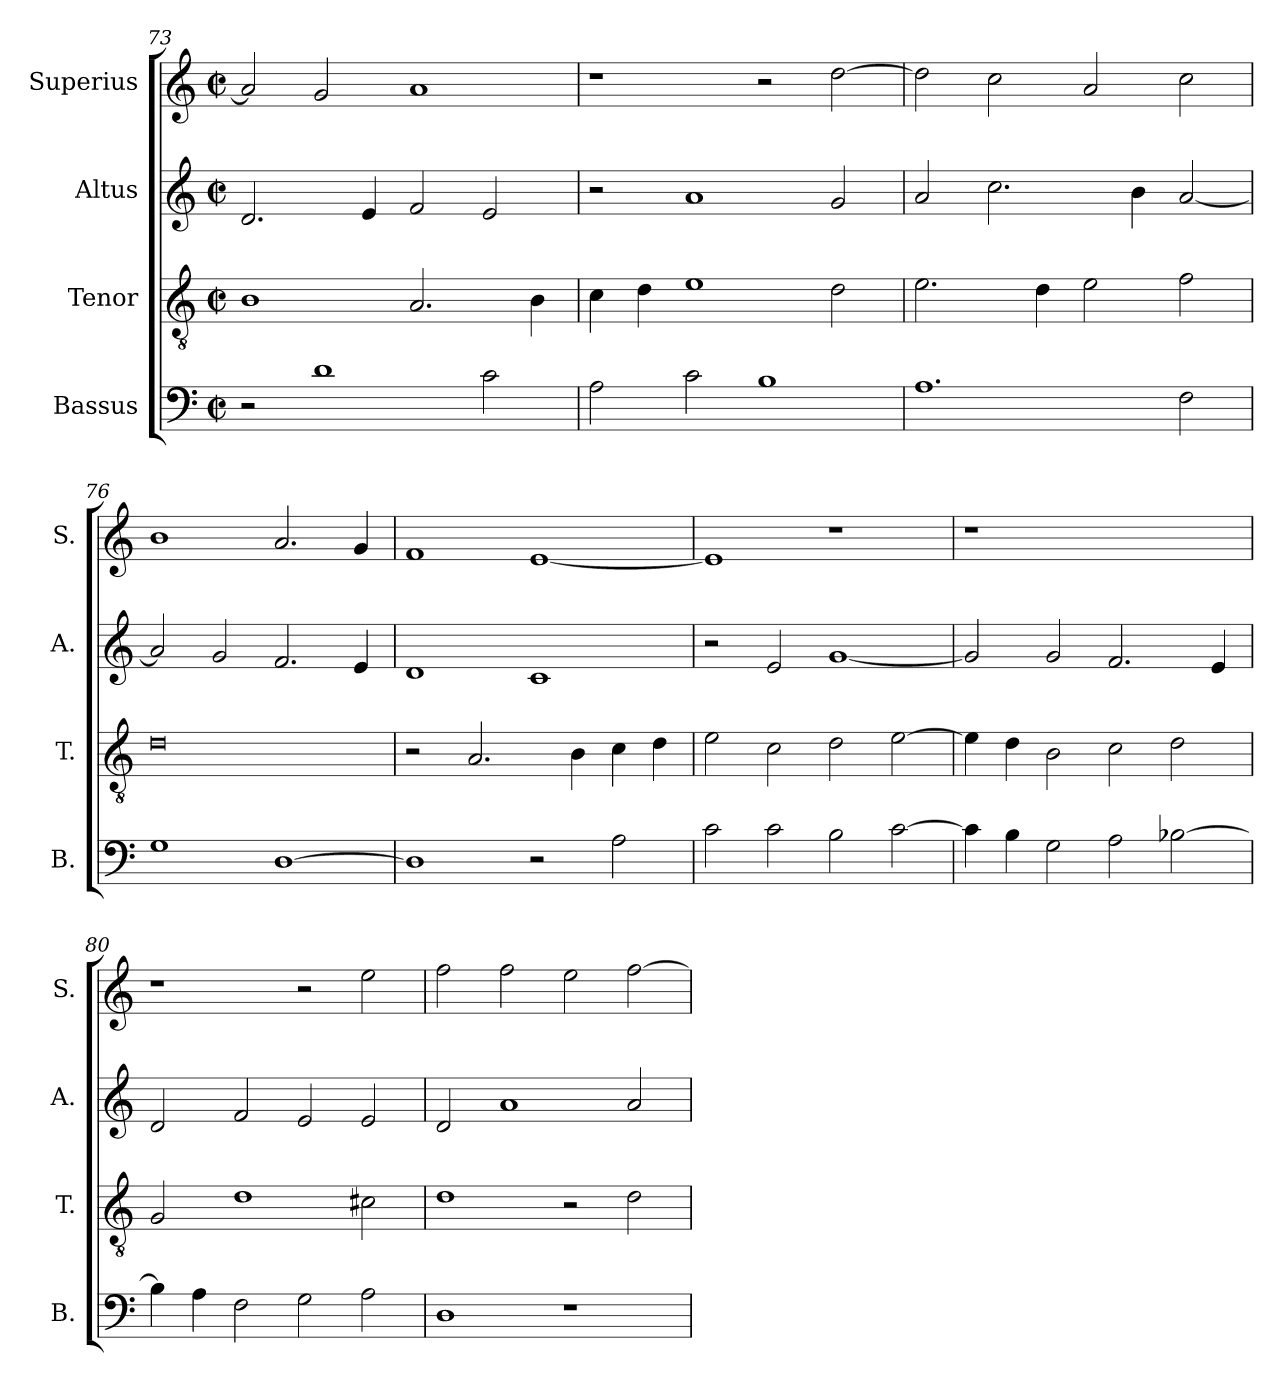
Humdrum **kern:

**kern	**kern	**kern	**kern
*part4	*part3	*part2	*part1
*staff4	*staff3	*staff2	*staff1
*I"Bassus	*I"Tenor	*I"Altus	*I"Superius
*I'B.	*I'T.	*I'A.	*I'S.
*clefF4	*clefGv2	*clefG2	*clefG2
*	*ITrd7c12	*	*
*k[]	*k[]	*k[]	*k[]
*C:	*C:	*C:	*C:
*M2/2	*M2/2	*M2/2	*M2/2
*met(c|)	*met(c|)	*met(c|)	*met(c|)
=73	=73	=73	=73
2r	1BBi	2.di/	2ai/]
1di	.	.	2gi/
.	.	4ei/	.
.	2.AAi/	2fi/	1ai
2ci\	.	2ei/	.
.	4BBi\	.	.
=74	=74	=74	=74
2Ai\	4Ci\	2r	1r
.	4Di\	.	.
2ci\	1Ei	1ai	.
1Bi	.	.	2r
.	2Di\	2gi/	[>2ddi\
=75	=75	=75	=75
1.Ai	2.Ei\	2ai/	2ddi\]
.	.	2.cci\	2cci\
.	4Di\	.	.
.	2Ei\	.	2ai/
.	.	4bi\	.
2Fi\	2Fi\	[<2ai/	2cci\
=76	=76	=76	=76
1Gi	0Di	2ai/]	1bi
.	.	2gi/	.
[>1Di	.	2.fi/	2.ai/
.	.	4ei/	4gi/
!!LO:LB:g=z
=77	=77	=77	=77
1Di]	2r	1di	1fi
.	2.AAi/	.	.
2r	.	1ci	[<1ei
.	4BBi\	.	.
2Ai\	4Ci\	.	.
.	4Di\	.	.
=78	=78	=78	=78
2ci\	2Ei\	2r	1ei]
2ci\	2Ci\	2ei/	.
2Bi\	2Di\	[<1gi	1r
[>2ci\	[>2Ei\	.	.
=79	=79	=79	=79
!	!	!	!LO:N:vis=1
4ci\]	4Ei\]	2gi/]	1r
4Bi\	4Di\	.	.
2Gi\	2BBi\	2gi/	.
2Ai\	2Ci\	2.fi/	1ryy
[>2B-Xi\	2Di\	.	.
.	.	4ei/	.
=80	=80	=80	=80
4B-i\]	2GGi/	2di/	1r
4Ai\	.	.	.
2Fi\	1Di	2fi/	.
2Gi\	.	2ei/	2r
2Ai\	2C#Xi\	2ei/	2eei\
=81	=81	=81	=81
1Di	1Di	2di/	2ffi\
.	.	1ai	2ffi\
1r	2r	.	2eei\
.	2Di\	2ai/	[>2ffi\
=	=	=	=
*-	*-	*-	*-
